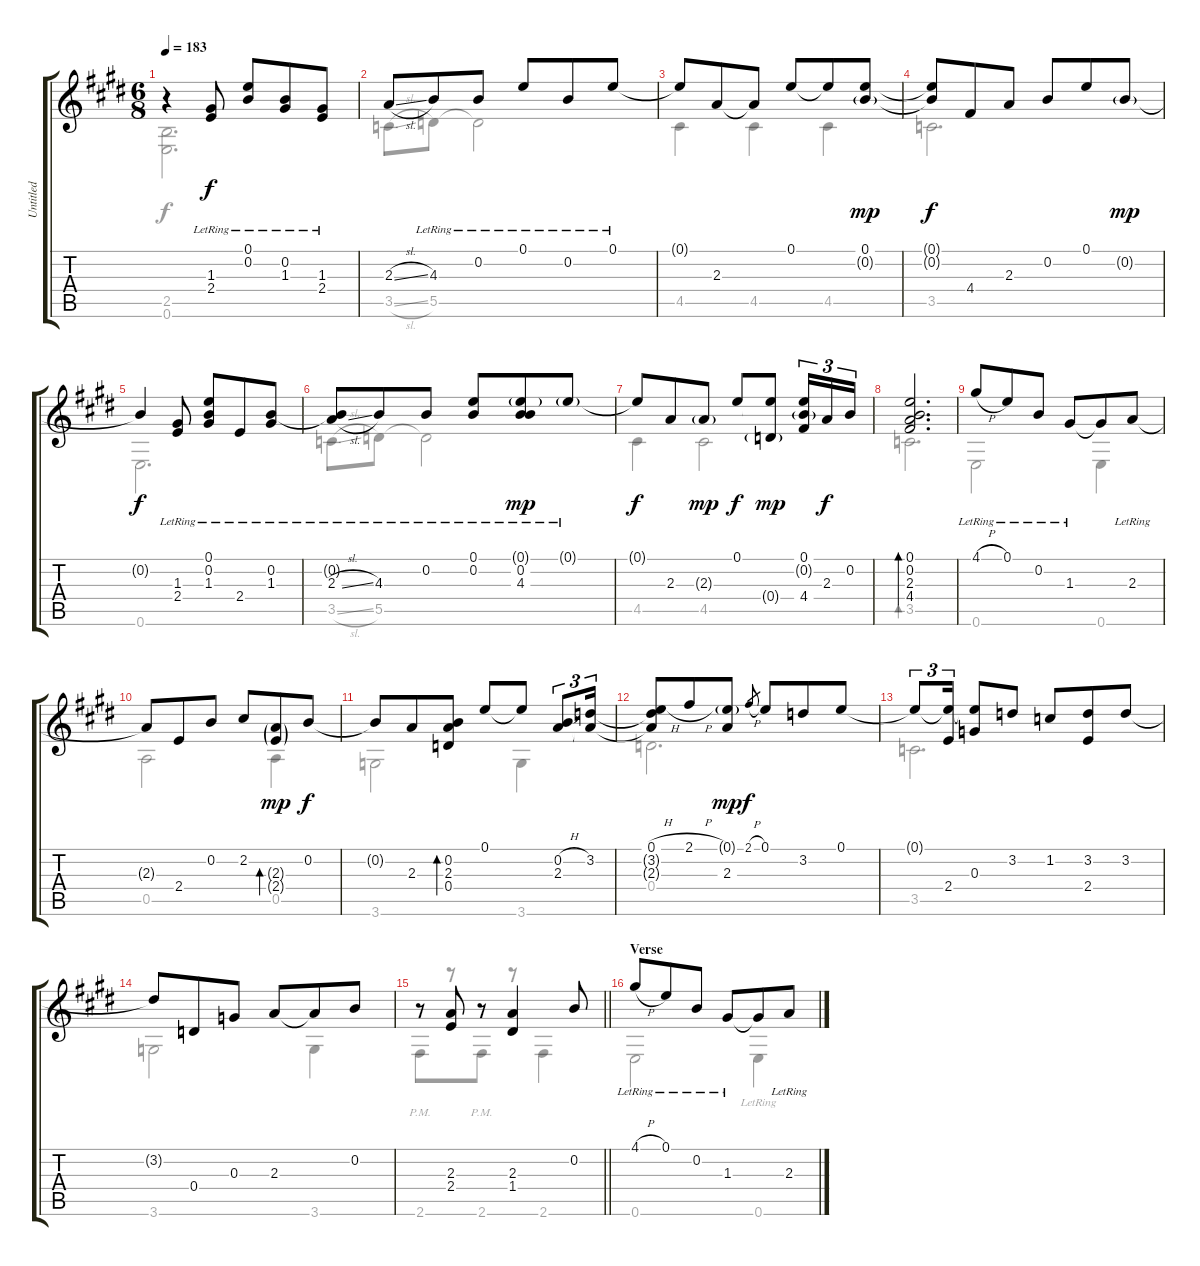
\track ("Untitled" "Untitled") {instrument acousticguitarsteel}
\staff {score tabs}
\tuning (E4 B3 G3 D3 A2 E2) {hide}
\voice
\ts (6 8)
\tempo 183
\clef g2
\ks e
r.4{dy f instrument acousticguitarsteel} (1.3{lr} 2.4{lr}).8 (0.1{lr} 0.2{lr}).8 (0.2{lr} 1.3{lr}).8 (1.3{lr} 2.4{lr}).8 |
\ks c#minor
2.3{sl}.8 4.3{lr}.8 0.2{lr}.8 0.1{lr}.8 0.2{lr}.8 0.1{lr}.8 |
0.1{t}.8 2.3.8 2.3{t}.8 0.1.8 0.1{t}.8 (0.1 0.2{g}).8{dy mp} |
(0.1{t} 0.2{t}).8{dy f} 4.4.8 2.3.8 0.2.8 0.1.8 0.2{g}.8{dy mp} |
\ks e
0.2{t}.4{dy f} (1.3{lr} 2.4{lr}).8 (0.1{lr} 0.2{lr} 1.3{lr}).8 2.4{lr}.8 (0.2{lr} 1.3{lr}).8 |
\ks c#minor
(0.2{t} 2.3{sl lr}).8 4.3{lr}.8 0.2{lr}.8 (0.1{lr} 0.2{lr}).8 (0.1{g lr} 0.2{lr} 4.3{lr}).8{dy mp} 0.1{g lr}.8 |
0.1{t}.8{dy f} 2.3.8 2.3{g}.8{dy mp} 0.1.8{dy f} (0.1{t} 0.4{g}).8{dy mp} (0.1 0.2{g} 4.4).16{tu (3 2)} 2.3.16{tu (3 2) dy f} 0.2.16{tu (3 2)} |
(0.1 0.2 2.3 4.4).2{d bd 30} |
\ks e
4.1{h lr}.8 0.1{lr}.8 0.2{lr}.8 1.3{lr}.8 1.3{t}.8 2.3{lr}.8 |
\ks c#minor
2.3{t}.8 2.4.8 0.2.8 2.2.8 (2.3{g} 2.4{g}).8{bd 30 dy mp} 0.2.8{dy f} |
0.2{t}.8 2.3.8 (0.2 2.3 0.4).8{bd 30} 0.1.8 0.1{t}.8 (0.2{h} 2.3).8{tu (3 2)} (3.2 2.3{t}).16{tu (3 2)} |
(0.1{h} 3.2{t} 2.3{t}).8 2.1{h}.8 (0.1{g} 2.3).8{dy mp} 2.1{h}.8{gr dy f} 0.1.8 3.2.8 0.1.8 |
\ks e
0.1{t}.8{tu (3 2)} (0.1{t} 2.4).16{tu (3 2)} (0.1{t} 0.3).8 3.2.8 1.2.8 (3.2 2.4).8 3.2.8 |
\ks c#minor
3.2{t}.8 0.4.8 0.3.8 2.3.8 2.3{t}.8 0.2.8 |
\barLineRight lightlight
r.8 (2.3 2.4).8 r.8 (2.3 1.4).4 0.2.8 |
\section ("" "Verse")
4.1{h lr}.8 0.1{lr}.8 0.2{lr}.8 1.3{lr}.8 1.3{t}.8 2.3{lr}.8
\voice
\clef g2
\ottava regular
\simile none
\ks e
(2.5 0.6).2{d dy f} |
\ks c#minor
3.5{sl}.8 5.5.8 5.5{t}.2 |
4.5.4 4.5.4 4.5.4 |
3.5.2{d} |
\ks e
0.6.2{d} |
\ks c#minor
3.5{sl}.8 5.5.8 5.5{t}.2 |
4.5.4 4.5.2 |
3.5.2{d bd 30} |
\ks e
0.6.2 0.6.4 |
\ks c#minor
0.5.2 0.5.4 |
3.6.2 3.6.4 |
0.4.2{d} |
\ks e
3.5.2{d} |
\ks c#minor
3.6.2 3.6.4 |
\barLineRight lightlight
2.6{pm}.8 r.8 2.6{pm}.8 r.8 2.6.4 |
0.6.2 0.6{lr}.4
